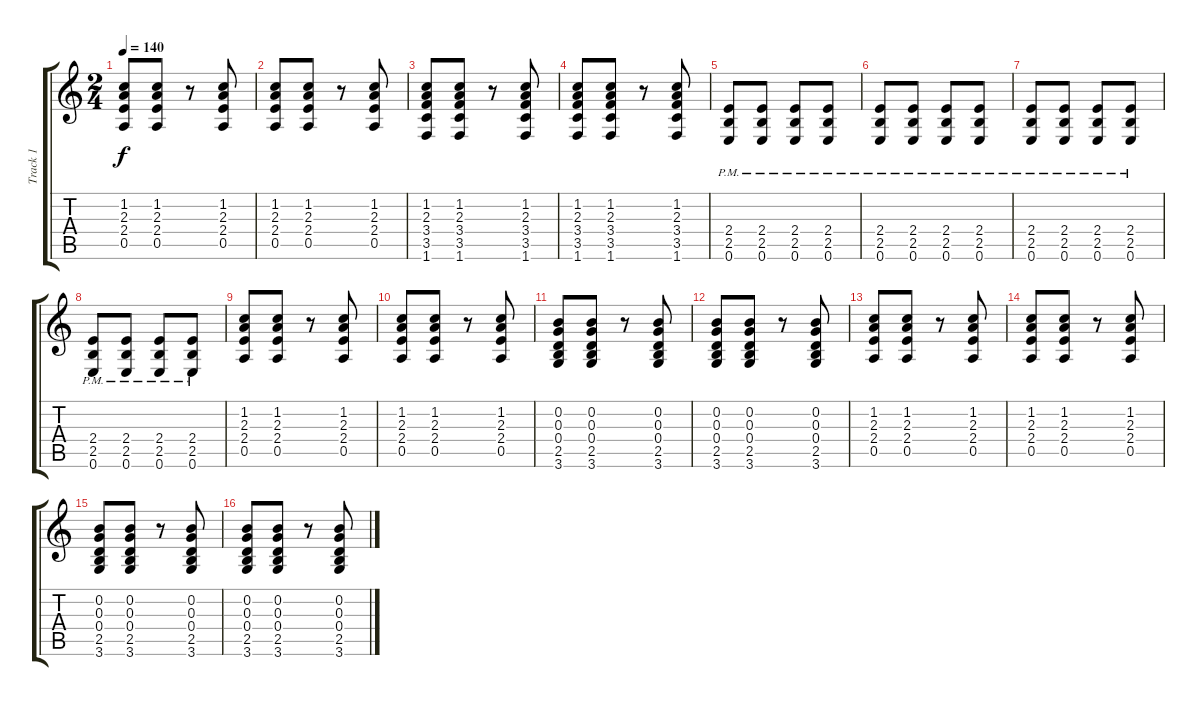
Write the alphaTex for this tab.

\track ("Track 1" "Track 1") {instrument acousticguitarsteel}
\staff {score tabs}
\tuning (E4 B3 G3 D3 A2 E2) {hide}
\ts (2 4)
\tempo 140
\clef g2
\ks c
(1.2 2.3 2.4 0.5).8{dy f} (1.2 2.3 2.4 0.5).8 r.8 (1.2 2.3 2.4 0.5).8 |
(1.2 2.3 2.4 0.5).8 (1.2 2.3 2.4 0.5).8 r.8 (1.2 2.3 2.4 0.5).8 |
(1.2 2.3 3.4 3.5 1.6).8 (1.2 2.3 3.4 3.5 1.6).8 r.8 (1.2 2.3 3.4 3.5 1.6).8 |
(1.2 2.3 3.4 3.5 1.6).8 (1.2 2.3 3.4 3.5 1.6).8 r.8 (1.2 2.3 3.4 3.5 1.6).8 |
(2.4{pm} 2.5 0.6).8 (2.4{pm} 2.5 0.6).8 (2.4{pm} 2.5 0.6).8 (2.4{pm} 2.5 0.6).8 |
(2.4{pm} 2.5 0.6).8 (2.4{pm} 2.5 0.6).8 (2.4{pm} 2.5 0.6).8 (2.4{pm} 2.5 0.6).8 |
(2.4{pm} 2.5 0.6).8 (2.4{pm} 2.5 0.6).8 (2.4{pm} 2.5 0.6).8 (2.4{pm} 2.5 0.6).8 |
(2.4{pm} 2.5 0.6).8 (2.4{pm} 2.5 0.6).8 (2.4{pm} 2.5 0.6).8 (2.4{pm} 2.5 0.6).8 |
(1.2 2.3 2.4 0.5).8 (1.2 2.3 2.4 0.5).8 r.8 (1.2 2.3 2.4 0.5).8 |
(1.2 2.3 2.4 0.5).8 (1.2 2.3 2.4 0.5).8 r.8 (1.2 2.3 2.4 0.5).8 |
(0.2 0.3 0.4 2.5 3.6).8 (0.2 0.3 0.4 2.5 3.6).8 r.8 (0.2 0.3 0.4 2.5 3.6).8 |
(0.2 0.3 0.4 2.5 3.6).8 (0.2 0.3 0.4 2.5 3.6).8 r.8 (0.2 0.3 0.4 2.5 3.6).8 |
(1.2 2.3 2.4 0.5).8 (1.2 2.3 2.4 0.5).8 r.8 (1.2 2.3 2.4 0.5).8 |
(1.2 2.3 2.4 0.5).8 (1.2 2.3 2.4 0.5).8 r.8 (1.2 2.3 2.4 0.5).8 |
(0.2 0.3 0.4 2.5 3.6).8 (0.2 0.3 0.4 2.5 3.6).8 r.8 (0.2 0.3 0.4 2.5 3.6).8 |
(0.2 0.3 0.4 2.5 3.6).8 (0.2 0.3 0.4 2.5 3.6).8 r.8 (0.2 0.3 0.4 2.5 3.6).8
